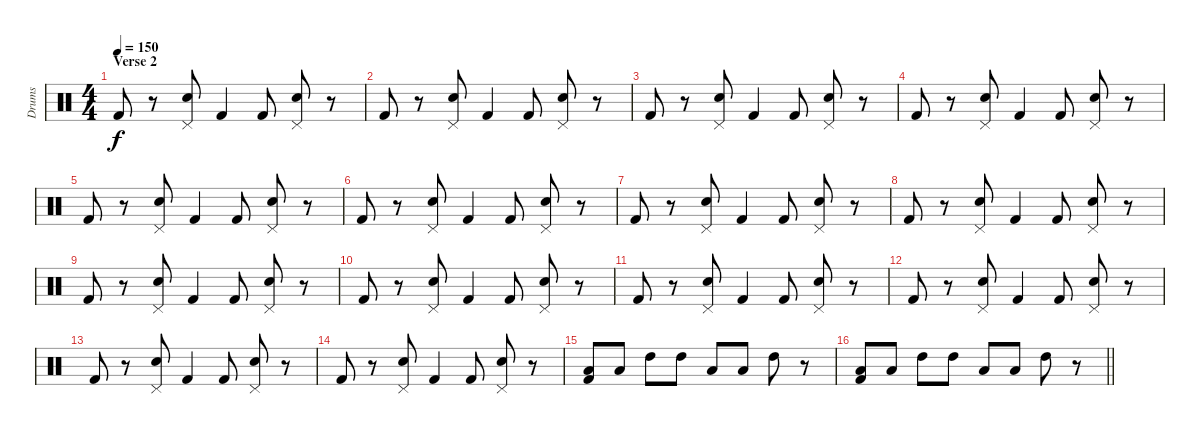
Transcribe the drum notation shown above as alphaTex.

\track ("Drums" "Drums") {instrument percussion}
\staff {score}
\articulation defaults
\ts (4 4)
\section ("" "Verse 2")
\tempo 150
\clef neutral
\ks c "Kick (hit) 2".8{dy f}
r.8 ("Pedal Hi-Hat (hit)" "Electric Snare (hit)").8 "Kick (hit) 2".4 "Kick (hit) 2".8 ("Pedal Hi-Hat (hit)" "Electric Snare (hit)").8 r.8 |
"Kick (hit) 2".8 r.8 ("Pedal Hi-Hat (hit)" "Electric Snare (hit)").8 "Kick (hit) 2".4 "Kick (hit) 2".8 ("Pedal Hi-Hat (hit)" "Electric Snare (hit)").8 r.8 |
"Kick (hit) 2".8 r.8 ("Pedal Hi-Hat (hit)" "Electric Snare (hit)").8 "Kick (hit) 2".4 "Kick (hit) 2".8 ("Pedal Hi-Hat (hit)" "Electric Snare (hit)").8 r.8 |
"Kick (hit) 2".8 r.8 ("Pedal Hi-Hat (hit)" "Electric Snare (hit)").8 "Kick (hit) 2".4 "Kick (hit) 2".8 ("Pedal Hi-Hat (hit)" "Electric Snare (hit)").8 r.8 |
"Kick (hit) 2".8 r.8 ("Pedal Hi-Hat (hit)" "Electric Snare (hit)").8 "Kick (hit) 2".4 "Kick (hit) 2".8 ("Pedal Hi-Hat (hit)" "Electric Snare (hit)").8 r.8 |
"Kick (hit) 2".8 r.8 ("Pedal Hi-Hat (hit)" "Electric Snare (hit)").8 "Kick (hit) 2".4 "Kick (hit) 2".8 ("Pedal Hi-Hat (hit)" "Electric Snare (hit)").8 r.8 |
"Kick (hit) 2".8 r.8 ("Pedal Hi-Hat (hit)" "Electric Snare (hit)").8 "Kick (hit) 2".4 "Kick (hit) 2".8 ("Pedal Hi-Hat (hit)" "Electric Snare (hit)").8 r.8 |
"Kick (hit) 2".8 r.8 ("Pedal Hi-Hat (hit)" "Electric Snare (hit)").8 "Kick (hit) 2".4 "Kick (hit) 2".8 ("Pedal Hi-Hat (hit)" "Electric Snare (hit)").8 r.8 |
"Kick (hit) 2".8 r.8 ("Pedal Hi-Hat (hit)" "Electric Snare (hit)").8 "Kick (hit) 2".4 "Kick (hit) 2".8 ("Pedal Hi-Hat (hit)" "Electric Snare (hit)").8 r.8 |
"Kick (hit) 2".8 r.8 ("Pedal Hi-Hat (hit)" "Electric Snare (hit)").8 "Kick (hit) 2".4 "Kick (hit) 2".8 ("Pedal Hi-Hat (hit)" "Electric Snare (hit)").8 r.8 |
"Kick (hit) 2".8 r.8 ("Pedal Hi-Hat (hit)" "Electric Snare (hit)").8 "Kick (hit) 2".4 "Kick (hit) 2".8 ("Pedal Hi-Hat (hit)" "Electric Snare (hit)").8 r.8 |
"Kick (hit) 2".8 r.8 ("Pedal Hi-Hat (hit)" "Electric Snare (hit)").8 "Kick (hit) 2".4 "Kick (hit) 2".8 ("Pedal Hi-Hat (hit)" "Electric Snare (hit)").8 r.8 |
"Kick (hit) 2".8 r.8 ("Pedal Hi-Hat (hit)" "Electric Snare (hit)").8 "Kick (hit) 2".4 "Kick (hit) 2".8 ("Pedal Hi-Hat (hit)" "Electric Snare (hit)").8 r.8 |
"Kick (hit) 2".8 r.8 ("Pedal Hi-Hat (hit)" "Electric Snare (hit)").8 "Kick (hit) 2".4 "Kick (hit) 2".8 ("Pedal Hi-Hat (hit)" "Electric Snare (hit)").8 r.8 |
("Low Tom (hit)" "Kick (hit) 2").8 "Low Tom (hit)".8 "High Tom (hit)".8 "High Tom (hit)".8 "Low Tom (hit)".8 "Low Tom (hit)".8 "High Tom (hit)".8 r.8 |
\barLineRight lightlight
("Low Tom (hit)" "Kick (hit) 2").8 "Low Tom (hit)".8 "High Tom (hit)".8 "High Tom (hit)".8 "Low Tom (hit)".8 "Low Tom (hit)".8 "High Tom (hit)".8 r.8
